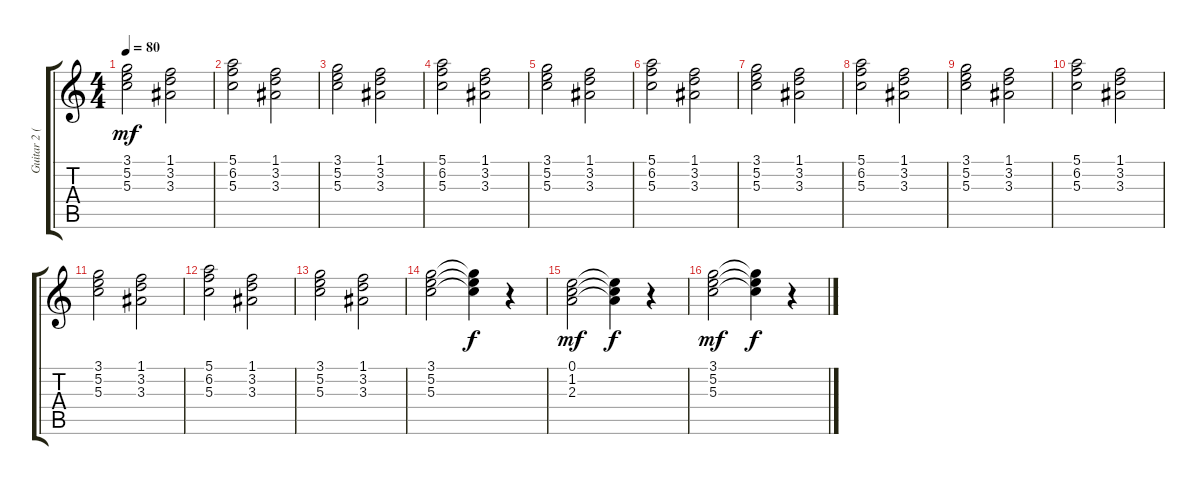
\track ("Guitar 2 (Rythm)" "Guitar 2 (") {instrument overdrivenguitar}
\staff {score tabs}
\tuning (E4 B3 G3 D3 A2 E2) {hide}
\ts (4 4)
\tempo 80
\clef g2
\ks c
(3.1 5.2 5.3).2{dy mf} (1.1 3.2 3.3).2 |
(5.1 6.2 5.3).2 (1.1 3.2 3.3).2 |
(3.1 5.2 5.3).2 (1.1 3.2 3.3).2 |
(5.1 6.2 5.3).2 (1.1 3.2 3.3).2 |
(3.1 5.2 5.3).2 (1.1 3.2 3.3).2 |
(5.1 6.2 5.3).2 (1.1 3.2 3.3).2 |
(3.1 5.2 5.3).2 (1.1 3.2 3.3).2 |
(5.1 6.2 5.3).2 (1.1 3.2 3.3).2 |
(3.1 5.2 5.3).2 (1.1 3.2 3.3).2 |
(5.1 6.2 5.3).2 (1.1 3.2 3.3).2 |
(3.1 5.2 5.3).2 (1.1 3.2 3.3).2 |
(5.1 6.2 5.3).2 (1.1 3.2 3.3).2 |
(3.1 5.2 5.3).2 (1.1 3.2 3.3).2 |
(3.1 5.2 5.3).2 (3.1{t} 5.2{t} 5.3{t}).4{dy f} r.4 |
(0.1 1.2 2.3).2{dy mf} (0.1{t} 1.2{t} 2.3{t}).4{dy f} r.4 |
(3.1 5.2 5.3).2{dy mf} (3.1{t} 5.2{t} 5.3{t}).4{dy f} r.4
